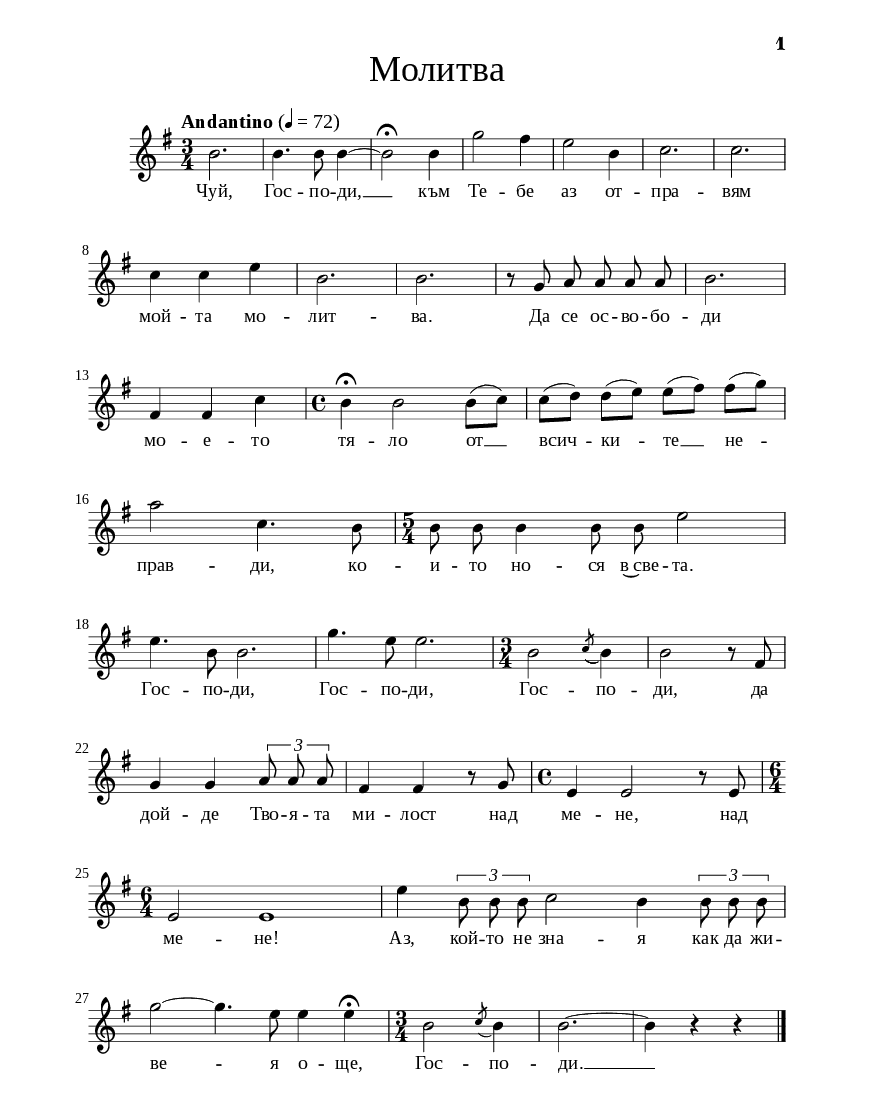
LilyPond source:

\version "2.24.4"

% include paper part and global functions
\include "include/globals.ily"

\bookpart {
  \label #'ref178
  \tocItem \markup "Молитва (Чуй, Господи)"
  \include "include/bookpart-paper.ily"
  \score {
    \include "include/score-layout.ily"

    \new Voice \absolute {
      \clef treble
      \key e \minor
      \time 3/4
      \tempoFunc "Andantino" 4 "72"
      \autoBeamOff

      b'2. | % 2
      b'4.  b'8  b'4 ~ | % 3
      b'2 ^\fermata  b'4 | % 4
      g''2  fis''4 | % 5
      e''2  b'4 | % 6
      c''2. | % 7
      c''2. \break | % 8
      c''4  c''4  e''4 | % 9
      b'2. |
      b'2. | % 11
      r8  g'8  a'8  a'8  a'8  a'8 | % 12
      b'2. \break | % 13
      fis'4  fis'4  c''4 | % 14
      \time 4/4  | % 14
      b'4 ^\fermata  b'2  b'8 ( [
      c''8 ) ] | % 15
      c''8 ( [  d''8 ) ]  d''8 ( [
      e''8 ) ]  e''8 ( [  fis''8 ) ]  fis''8 (
      [  g''8 ) ] \break | % 16
      a''2  c''4.  b'8 | % 17
      \time 5/4  | % 17
      b'8  b'8  b'4  b'8  b'8
      e''2 \break | % 18
      e''4.  b'8  b'2. | % 19
      g''4.  e''8  e''2. |
      \time 3/4  |
      b'2 \acciaccatura {  c''8 ( }  b'4 ) | % 21
      b'2 r8  fis'8 \break | % 22
      g'4  g'4
      \times 2/3  {
        a'8   a'8  a'8
      }
      | % 23
      fis'4  fis'4 r8  g'8 | % 24
      \time 4/4  | % 24
      e'4  e'2 r8  e'8 \break | % 25
      \time 6/4  | % 25
      e'2 e'1 | % 26
      e''4
      \tupletUp
      \times 2/3  {
        b'8   b'8  b'8
      }
      c''2  b'4
      \times 2/3  {
        b'8  b'8  b'8
      }
      \break | % 27
      g''2 ~  g''4.  e''8  e''4
      e''4 ^\fermata | % 28
      \time 3/4  | % 28
      b'2 \acciaccatura {  c''8 }  b'4 | % 29
      b'2. ~ |
      b'4 r4 r4 \bar "|."
    }


    \addlyrics {
      Чуй, Гос -- по -- ди, __  към Те --
      бе аз от -- пра -- вям мой -- та
      мо -- лит -- ва. Да се ос -- во --
      бо -- ди мо -- е -- то тя -- ло от __
      всич -- ки -- те __  не
      -- прав -- ди, ко -- и -- то но --
      ся в~све -- та. Гос -- по -- ди,
      Гос -- по -- ди, Гос -- по -- ди,
      да дой -- де Тво -- я -- та ми --
      лост над ме -- не, над ме -- не!
      Аз, кой -- то не зна -- я как да
      жи -- ве -- я о -- ще, Гос --
      по -- ди. __}

      \header {
        title = \titleFunc #'ref_desc_18 "Молитва" "Molitva"
      }


      \midi{}

    } % score

  }